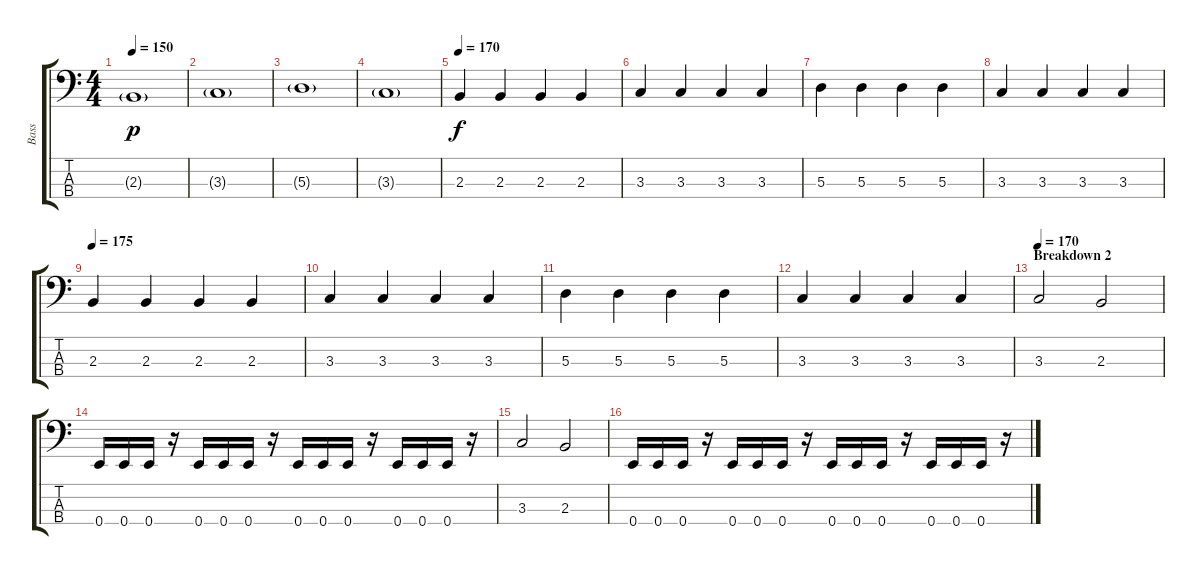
\track ("Bass" "Bass") {instrument electricbasspick}
\staff {score tabs}
\tuning (G2 D2 A1 E1) {hide}
\ts (4 4)
\tempo 150
\clef f4
\ks c
2.3{g}.1{dy p} |
3.3{g}.1 |
5.3{g}.1 |
3.3{g}.1 |
\tempo 150
\tempo 170
2.3.4{dy f} 2.3.4 2.3.4 2.3.4 |
3.3.4 3.3.4 3.3.4 3.3.4 |
5.3.4 5.3.4 5.3.4 5.3.4 |
3.3.4 3.3.4 3.3.4 3.3.4 |
\tempo 175
2.3.4 2.3.4 2.3.4 2.3.4 |
3.3.4 3.3.4 3.3.4 3.3.4 |
5.3.4 5.3.4 5.3.4 5.3.4 |
3.3.4 3.3.4 3.3.4 3.3.4 |
\section ("" "Breakdown 2")
\tempo 170
3.3.2 2.3.2 |
0.4.16 0.4.16 0.4.16 r.16 0.4.16 0.4.16 0.4.16 r.16 0.4.16 0.4.16 0.4.16 r.16 0.4.16 0.4.16 0.4.16 r.16 |
3.3.2{instrument electricbasspick} 2.3.2 |
0.4.16 0.4.16 0.4.16 r.16 0.4.16 0.4.16 0.4.16 r.16 0.4.16 0.4.16 0.4.16 r.16 0.4.16 0.4.16 0.4.16 r.16
